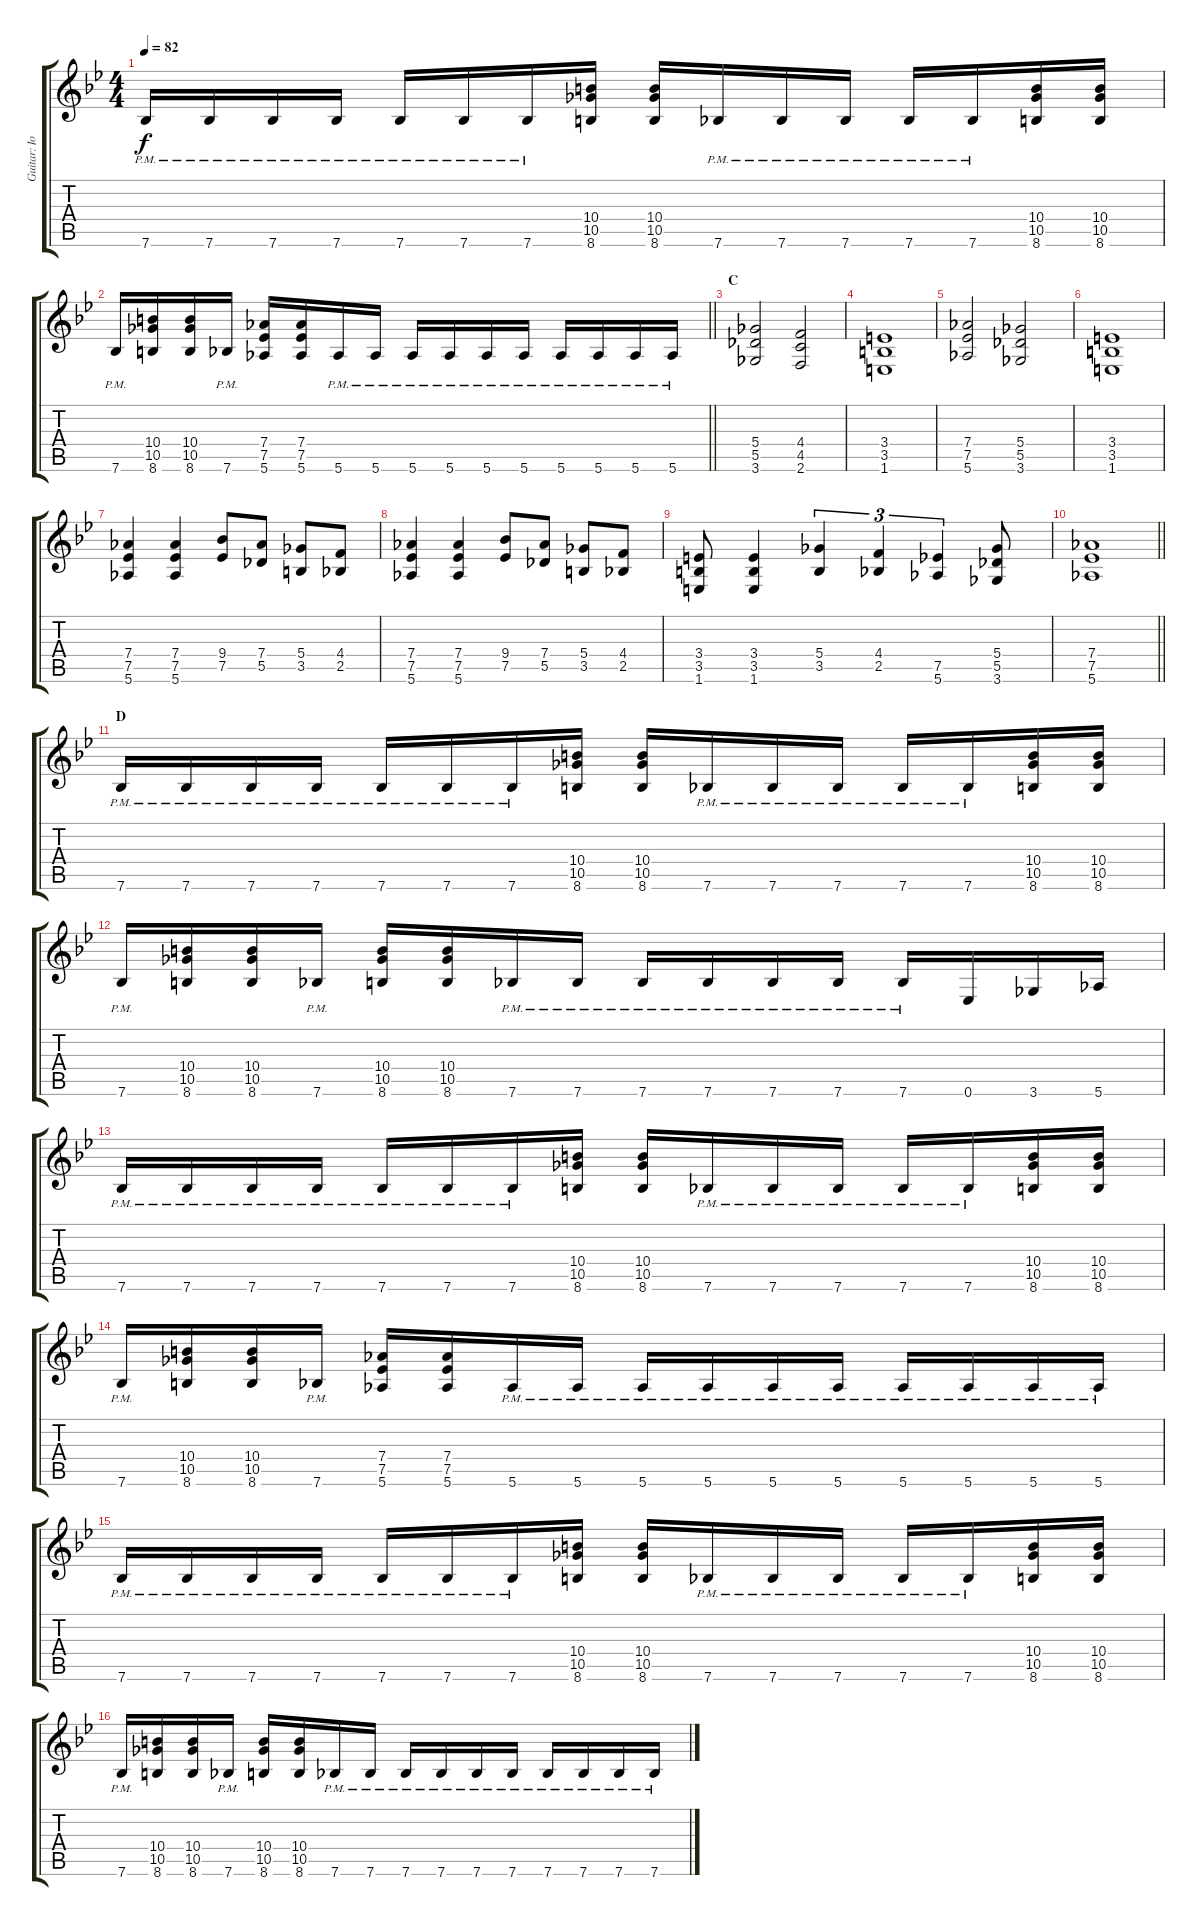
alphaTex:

\track ("Guitar: IommI" "Guitar: Io") {instrument distortionguitar}
\staff {score tabs}
\tuning (Eb4 Bb3 Gb3 Db3 Ab2 Eb2) {hide}
\ts (4 4)
\tempo 82
\clef g2
\ks bb
7.6{pm}.16{dy f} 7.6{pm}.16 7.6{pm}.16 7.6{pm}.16 7.6{pm}.16 7.6{pm}.16 7.6{pm}.16 (10.4 10.5 8.6).16 (10.4 10.5 8.6).16 7.6{pm}.16 7.6{pm}.16 7.6{pm}.16 7.6{pm}.16 7.6{pm}.16 (10.4 10.5 8.6).16 (10.4 10.5 8.6).16 |
\barLineRight lightlight
7.6{pm}.16 (10.4 10.5 8.6).16 (10.4 10.5 8.6).16 7.6{pm}.16 (7.4 7.5 5.6).16 (7.4 7.5 5.6).16 5.6{pm}.16 5.6{pm}.16 5.6{pm}.16 5.6{pm}.16 5.6{pm}.16 5.6{pm}.16 5.6{pm}.16 5.6{pm}.16 5.6{pm}.16 5.6{pm}.16 |
\section ("" "C")
(5.4 5.5 3.6).2 (4.4 4.5 2.6).2 |
(3.4 3.5 1.6).1 |
(7.4 7.5 5.6).2 (5.4 5.5 3.6).2 |
(3.4 3.5 1.6).1 |
(7.4 7.5 5.6).4 (7.4 7.5 5.6).4 (9.4 7.5).8 (7.4 5.5).8 (5.4 3.5).8 (4.4 2.5).8 |
(7.4 7.5 5.6).4 (7.4 7.5 5.6).4 (9.4 7.5).8 (7.4 5.5).8 (5.4 3.5).8 (4.4 2.5).8 |
(3.4 3.5 1.6).8 (3.4 3.5 1.6).4 (5.4 3.5).4{tu (3 2)} (4.4 2.5).4{tu (3 2)} (7.5 5.6).4{tu (3 2)} (5.4 5.5 3.6).8 |
\barLineRight lightlight
(7.4 7.5 5.6).1 |
\section ("" "D")
7.6{pm}.16 7.6{pm}.16 7.6{pm}.16 7.6{pm}.16 7.6{pm}.16 7.6{pm}.16 7.6{pm}.16 (10.4 10.5 8.6).16 (10.4 10.5 8.6).16 7.6{pm}.16 7.6{pm}.16 7.6{pm}.16 7.6{pm}.16 7.6{pm}.16 (10.4 10.5 8.6).16 (10.4 10.5 8.6).16 |
7.6{pm}.16 (10.4 10.5 8.6).16 (10.4 10.5 8.6).16 7.6{pm}.16 (10.4 10.5 8.6).16 (10.4 10.5 8.6).16 7.6{pm}.16 7.6{pm}.16 7.6{pm}.16 7.6{pm}.16 7.6{pm}.16 7.6{pm}.16 7.6{pm}.16 0.6.16 3.6.16 5.6.16 |
7.6{pm}.16 7.6{pm}.16 7.6{pm}.16 7.6{pm}.16 7.6{pm}.16 7.6{pm}.16 7.6{pm}.16 (10.4 10.5 8.6).16 (10.4 10.5 8.6).16 7.6{pm}.16 7.6{pm}.16 7.6{pm}.16 7.6{pm}.16 7.6{pm}.16 (10.4 10.5 8.6).16 (10.4 10.5 8.6).16 |
7.6{pm}.16 (10.4 10.5 8.6).16 (10.4 10.5 8.6).16 7.6{pm}.16 (7.4 7.5 5.6).16 (7.4 7.5 5.6).16 5.6{pm}.16 5.6{pm}.16 5.6{pm}.16 5.6{pm}.16 5.6{pm}.16 5.6{pm}.16 5.6{pm}.16 5.6{pm}.16 5.6{pm}.16 5.6{pm}.16 |
7.6{pm}.16 7.6{pm}.16 7.6{pm}.16 7.6{pm}.16 7.6{pm}.16 7.6{pm}.16 7.6{pm}.16 (10.4 10.5 8.6).16 (10.4 10.5 8.6).16 7.6{pm}.16 7.6{pm}.16 7.6{pm}.16 7.6{pm}.16 7.6{pm}.16 (10.4 10.5 8.6).16 (10.4 10.5 8.6).16 |
7.6{pm}.16 (10.4 10.5 8.6).16 (10.4 10.5 8.6).16 7.6{pm}.16 (10.4 10.5 8.6).16 (10.4 10.5 8.6).16 7.6{pm}.16 7.6{pm}.16 7.6{pm}.16 7.6{pm}.16 7.6{pm}.16 7.6{pm}.16 7.6{pm}.16 7.6{pm}.16 7.6{pm}.16 7.6{pm}.16
